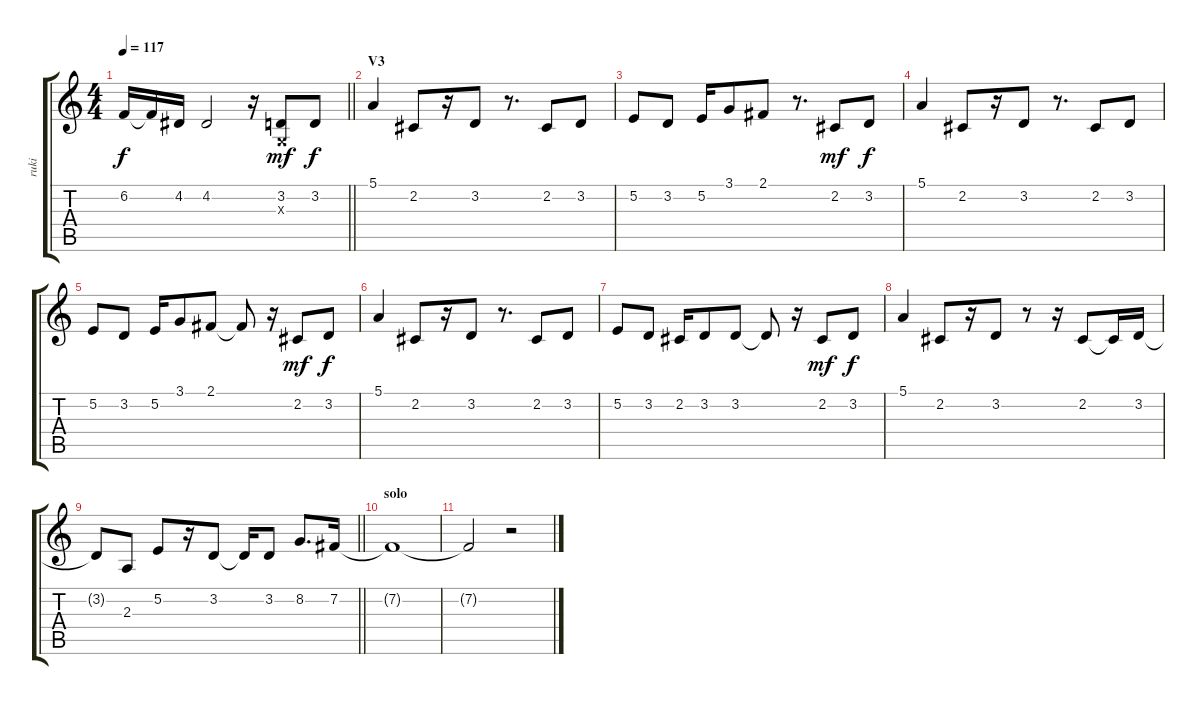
\track ("ruki" "ruki") {instrument voiceoohs}
\staff {score tabs}
\tuning (E4 B3 G3 D3 A2 E2) {hide}
\ts (4 4)
\tempo 117
\clef g2
\barLineRight lightlight
\ks c
6.2.16{dy f} 6.2{t}.16 4.2.16 4.2.2 r.16 (3.2 0.3{x}).8{dy mf} 3.2.8{dy f} |
\section ("" "V3")
5.1.4 2.2.8 r.16 3.2.8 r.8{d} 2.2.8 3.2.8 |
5.2.8 3.2.8 5.2.16 3.1.8 2.1.8 r.8{d} 2.2.8{dy mf} 3.2.8{dy f} |
5.1.4 2.2.8 r.16 3.2.8 r.8{d} 2.2.8 3.2.8 |
5.2.8 3.2.8 5.2.16 3.1.8 2.1.8 2.1{t}.8 r.16 2.2.8{dy mf} 3.2.8{dy f} |
5.1.4 2.2.8 r.16 3.2.8 r.8{d} 2.2.8 3.2.8 |
5.2.8 3.2.8 2.2.16 3.2.8 3.2.8 3.2{t}.8 r.16 2.2.8{dy mf} 3.2.8{dy f} |
5.1.4 2.2.8 r.16 3.2.8 r.8 r.16 2.2.8 2.2{t}.16 3.2.16 |
\barLineRight lightlight
3.2{t}.8 2.3.8 5.2.8 r.16 3.2.8 3.2{t}.16 3.2.8 8.2.8{d} 7.2.16 |
\section ("" "solo")
7.2{t}.1 |
7.2{t}.2 r.2
